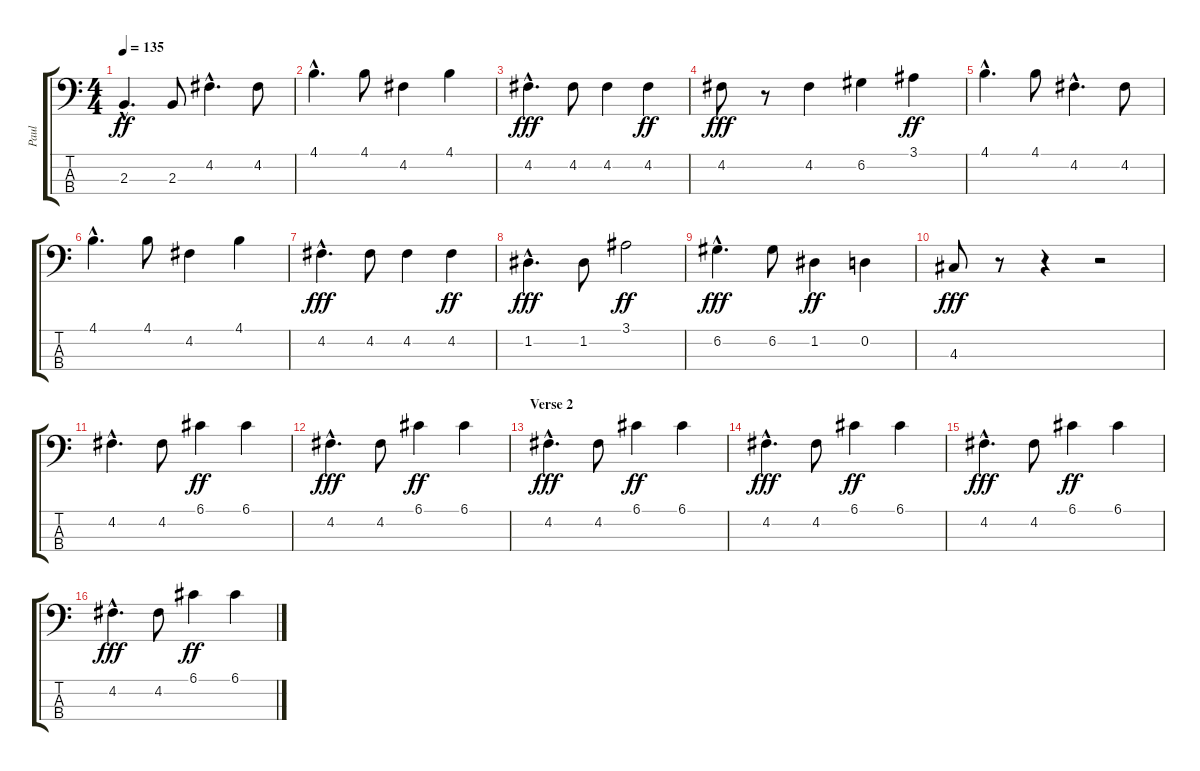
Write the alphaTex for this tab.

\track ("Paul" "Paul") {instrument electricbassfinger}
\staff {score tabs}
\tuning (G2 D2 A1 E1) {hide}
\ts (4 4)
\tempo 135
\clef f4
\ks c
2.3{hac}.4{d dy ff} 2.3.8 4.2{hac}.4{d} 4.2.8 |
4.1{hac}.4{d} 4.1.8 4.2.4 4.1.4 |
4.2{hac}.4{d dy fff} 4.2.8 4.2.4 4.2.4{dy ff} |
4.2.8{dy fff} r.8 4.2.4 6.2.4 3.1.4{dy ff} |
4.1{hac}.4{d} 4.1.8 4.2{hac}.4{d} 4.2.8 |
4.1{hac}.4{d} 4.1.8 4.2.4 4.1.4 |
4.2{hac}.4{d dy fff} 4.2.8 4.2.4 4.2.4{dy ff} |
1.2{hac}.4{d dy fff} 1.2.8 3.1.2{dy ff} |
6.2{hac}.4{d dy fff} 6.2.8 1.2.4{dy ff} 0.2.4 |
4.3.8{dy fff} r.8 r.4 r.2 |
4.2{hac}.4{d} 4.2.8 6.1.4{dy ff} 6.1.4 |
4.2{hac}.4{d dy fff} 4.2.8 6.1.4{dy ff} 6.1.4 |
\section ("" "Verse 2")
4.2{hac}.4{d dy fff} 4.2.8 6.1.4{dy ff} 6.1.4 |
4.2{hac}.4{d dy fff} 4.2.8 6.1.4{dy ff} 6.1.4 |
4.2{hac}.4{d dy fff} 4.2.8 6.1.4{dy ff} 6.1.4 |
4.2{hac}.4{d dy fff} 4.2.8 6.1.4{dy ff} 6.1.4
